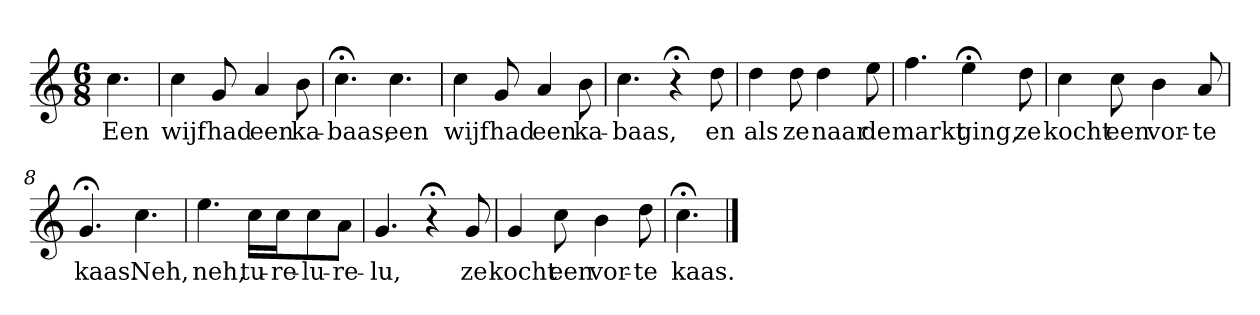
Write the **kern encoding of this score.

**kern	**text
*part1	*part1
*staff1	*staff1
*k[]	*
*C:	*
*M6/8	*
*MM120	*
=	=
4.cc	Een
=1	=1
4cc	wijf
8g	had
4a	een
8b	ka-
=2	=2
4.cc;<	-baas,
4.cc	een
=3	=3
4cc	wijf
8g	had
4a	een
8b	ka-
=4	=4
4.cc	-baas,
4r;<	.
8dd	en
=5	=5
4dd	als
8dd	ze
4dd	naar
8ee	de
=6	=6
4.ff	markt
4ee;<	ging,
8dd	ze
=7	=7
4cc	kocht
8cc	een
4b	vor-
8a	-te
=8	=8
4.g;<	kaas.
4.cc	Neh,
=9	=9
4.ee	neh,
16ccLL	tu-
16ccJ	-re-
8cc	-lu-
8aJ	-re-
=10	=10
4.g	-lu,
4r;<	.
8g	ze
=11	=11
4g	kocht
8cc	een
4b	vor-
8dd	-te
=12	=12
4.cc;<	kaas.
==	==
*-	*-
